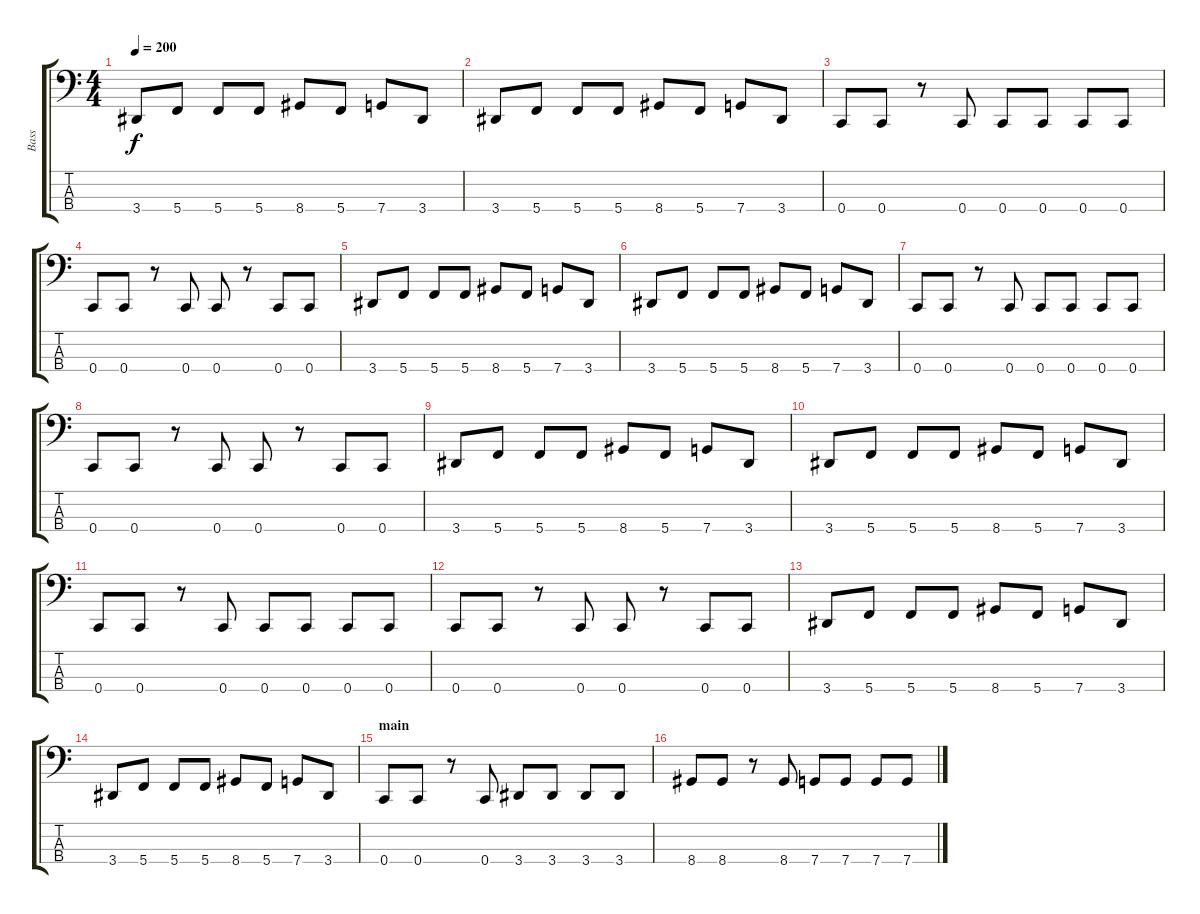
\track ("Bass" "Bass") {instrument electricbasspick}
\staff {score tabs}
\tuning (F2 C2 G1 C1) {hide}
\ts (4 4)
\tempo 200
\clef f4
\ks c
3.4.8{dy f} 5.4.8 5.4.8 5.4.8 8.4.8 5.4.8 7.4.8 3.4.8 |
3.4.8 5.4.8 5.4.8 5.4.8 8.4.8 5.4.8 7.4.8 3.4.8 |
0.4.8 0.4.8 r.8 0.4.8 0.4.8 0.4.8 0.4.8 0.4.8 |
0.4.8 0.4.8 r.8 0.4.8 0.4.8 r.8 0.4.8 0.4.8 |
3.4.8 5.4.8 5.4.8 5.4.8 8.4.8 5.4.8 7.4.8 3.4.8 |
3.4.8 5.4.8 5.4.8 5.4.8 8.4.8 5.4.8 7.4.8 3.4.8 |
0.4.8 0.4.8 r.8 0.4.8 0.4.8 0.4.8 0.4.8 0.4.8 |
0.4.8 0.4.8 r.8 0.4.8 0.4.8 r.8 0.4.8 0.4.8 |
3.4.8 5.4.8 5.4.8 5.4.8 8.4.8 5.4.8 7.4.8 3.4.8 |
3.4.8 5.4.8 5.4.8 5.4.8 8.4.8 5.4.8 7.4.8 3.4.8 |
0.4.8 0.4.8 r.8 0.4.8 0.4.8 0.4.8 0.4.8 0.4.8 |
0.4.8 0.4.8 r.8 0.4.8 0.4.8 r.8 0.4.8 0.4.8 |
3.4.8 5.4.8 5.4.8 5.4.8 8.4.8 5.4.8 7.4.8 3.4.8 |
3.4.8 5.4.8 5.4.8 5.4.8 8.4.8 5.4.8 7.4.8 3.4.8 |
\section ("" "main")
0.4.8 0.4.8 r.8 0.4.8 3.4.8 3.4.8 3.4.8 3.4.8 |
8.4.8 8.4.8 r.8 8.4.8 7.4.8 7.4.8 7.4.8 7.4.8
